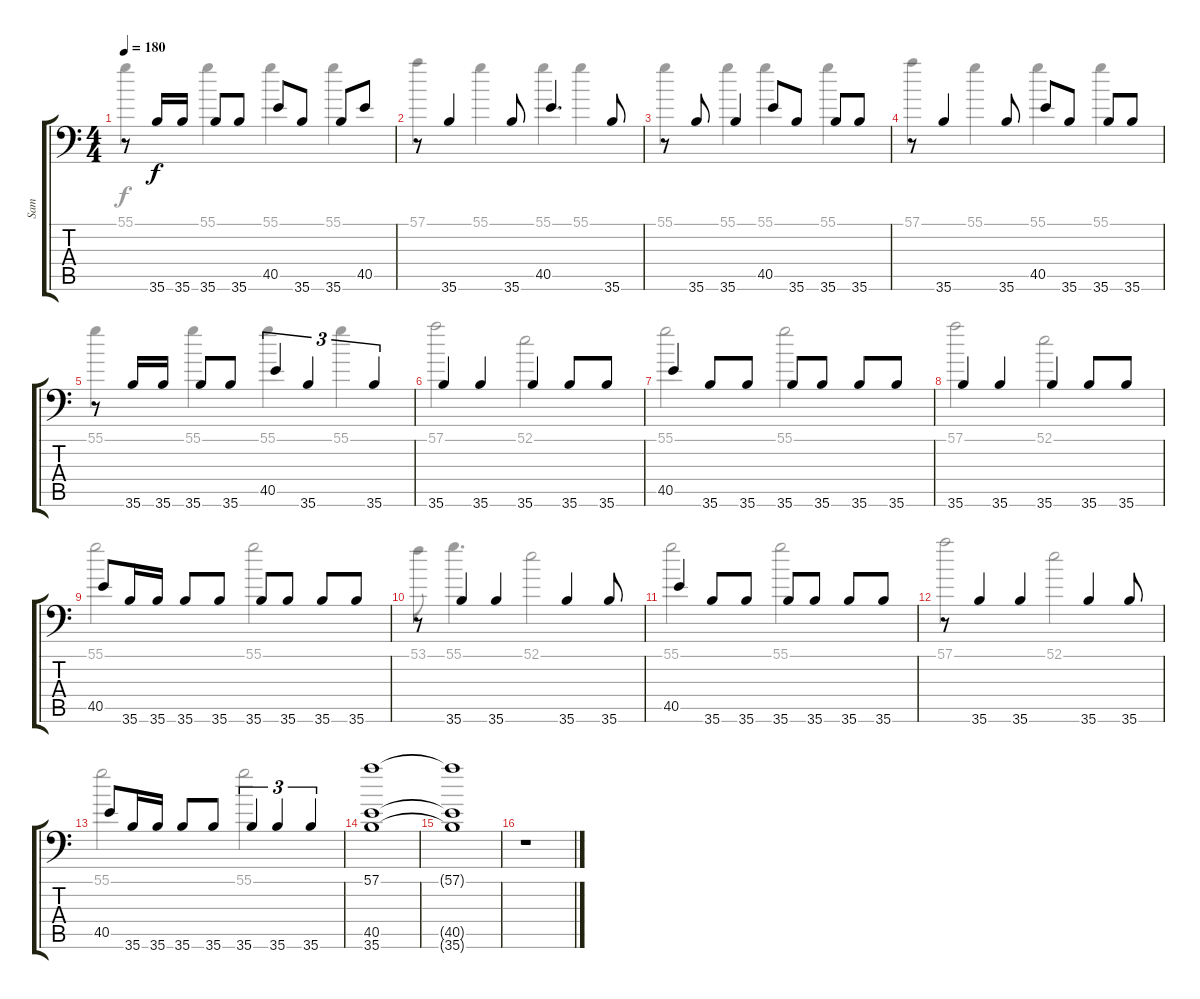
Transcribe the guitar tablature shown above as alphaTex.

\track ("Sam" "Sam") {instrument acousticgrandpiano}
\staff {score tabs}
\tuning (C-1 C-1 C-1 C-1 C-1 C-1) {hide}
\voice
\ts (4 4)
\tempo 180
\clef f4
\ks c
r.8{dy f} 35.6.16 35.6.16 35.6.8 35.6.8 40.5.8 35.6.8 35.6.8 40.5.8 |
r.8 35.6.4 35.6.8 40.5.4{d} 35.6.8 |
r.8 35.6.8 35.6.4 40.5.8 35.6.8 35.6.8 35.6.8 |
r.8 35.6.4 35.6.8 40.5.8 35.6.8 35.6.8 35.6.8 |
r.8 35.6.16 35.6.16 35.6.8 35.6.8 40.5.4{tu (3 2)} 35.6.4{tu (3 2)} 35.6.4{tu (3 2)} |
35.6.4 35.6.4 35.6.4 35.6.8 35.6.8 |
40.5.4 35.6.8 35.6.8 35.6.8 35.6.8 35.6.8 35.6.8 |
35.6.4 35.6.4 35.6.4 35.6.8 35.6.8 |
40.5.8 35.6.16 35.6.16 35.6.8 35.6.8 35.6.8 35.6.8 35.6.8 35.6.8 |
r.8 35.6.4 35.6.4 35.6.4 35.6.8 |
40.5.4 35.6.8 35.6.8 35.6.8 35.6.8 35.6.8 35.6.8 |
r.8 35.6.4 35.6.4 35.6.4 35.6.8 |
40.5.8 35.6.16 35.6.16 35.6.8 35.6.8 35.6.4{tu (3 2)} 35.6.4{tu (3 2)} 35.6.4{tu (3 2)} |
(57.1 40.5 35.6).1 |
(57.1{t} 40.5{t} 35.6{t}).1 |
r.1
\voice
\clef f4
\ottava regular
\simile none
\ks c
55.1.4{dy f} 55.1.4 55.1.4 55.1.4 |
57.1.4 55.1.4 55.1.4 55.1.4 |
55.1.4 55.1.4 55.1.4 55.1.4 |
57.1.4 55.1.4 55.1.4 55.1.4 |
55.1.4 55.1.4 55.1.4 55.1.4 |
57.1.2 52.1.2 |
55.1.2 55.1.2 |
57.1.2 52.1.2 |
55.1.2 55.1.2 |
53.1.8 55.1.4{d} 52.1.2 |
55.1.2 55.1.2 |
57.1.2 52.1.2 |
55.1.2 55.1.2 |
|
|
